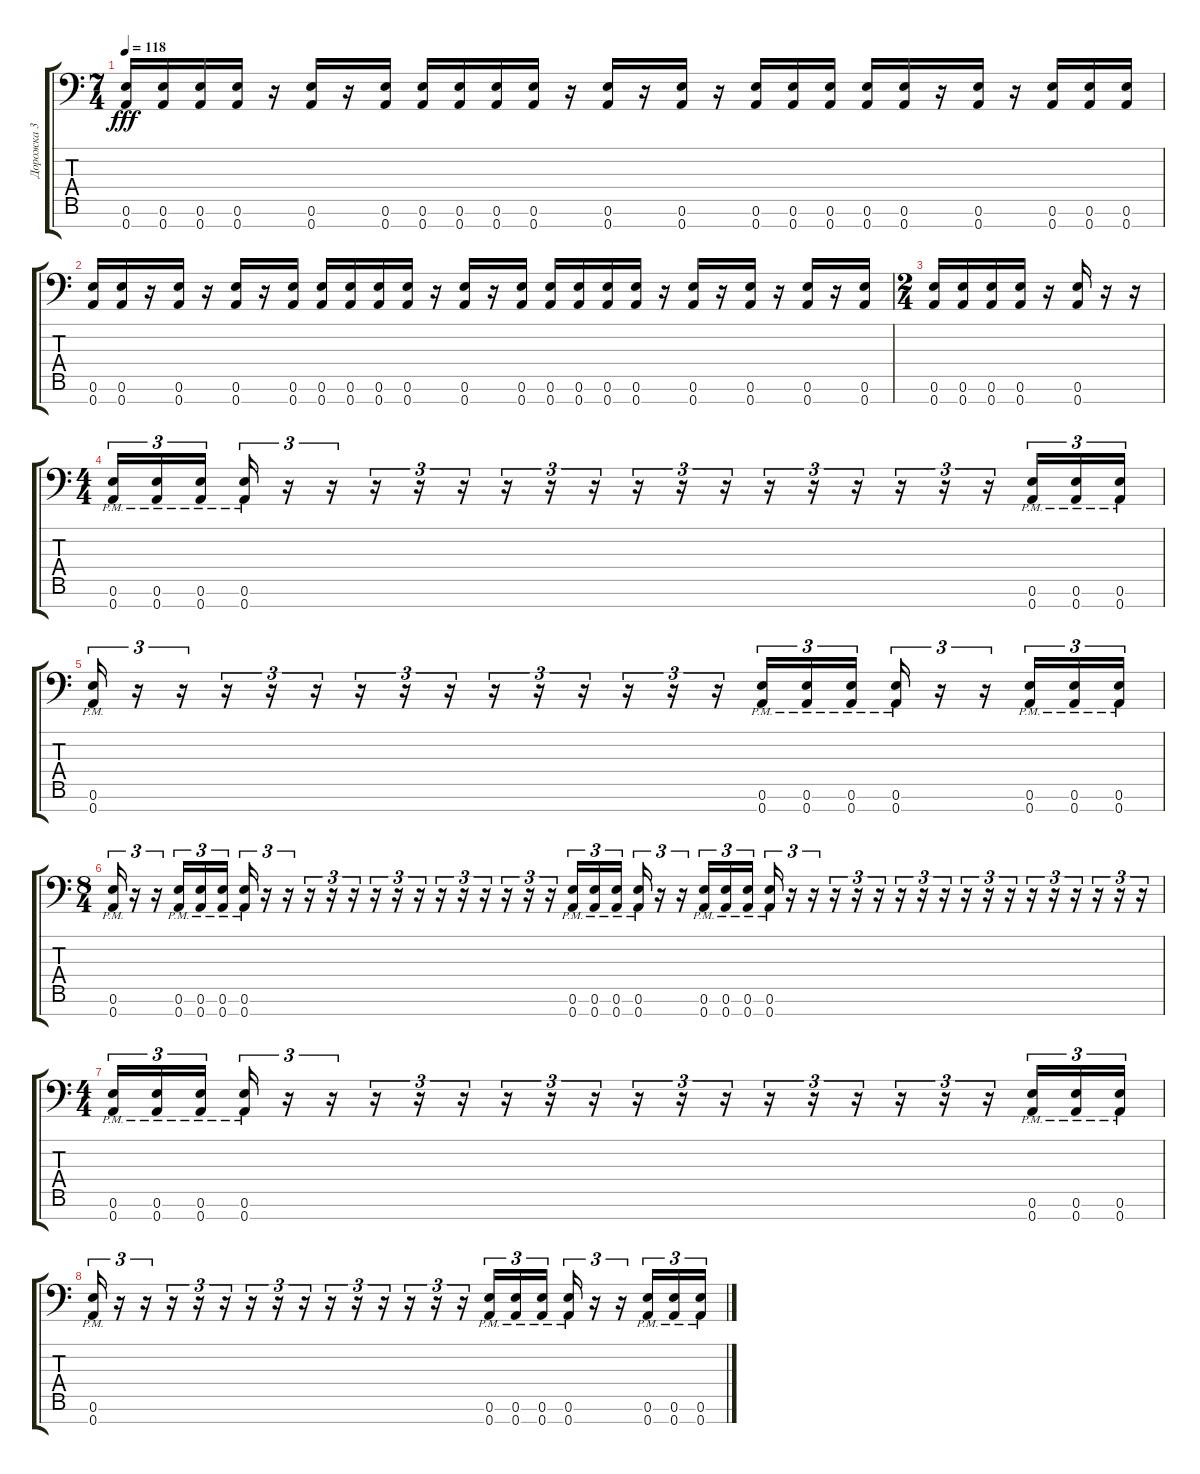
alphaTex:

\track ("Дорожка 3" "Дорожка 3") {instrument overdrivenguitar}
\staff {score tabs}
\tuning (E4 B3 G3 D3 A2 E2 A1) {hide}
\ts (7 4)
\tempo 118
\clef f4
\ks c
(0.6 0.7).16{dy fff} (0.6 0.7).16 (0.6 0.7).16 (0.6 0.7).16 r.16 (0.6 0.7).16 r.16 (0.6 0.7).16 (0.6 0.7).16 (0.6 0.7).16 (0.6 0.7).16 (0.6 0.7).16 r.16 (0.6 0.7).16 r.16 (0.6 0.7).16 r.16 (0.6 0.7).16 (0.6 0.7).16 (0.6 0.7).16 (0.6 0.7).16 (0.6 0.7).16 r.16 (0.6 0.7).16 r.16 (0.6 0.7).16 (0.6 0.7).16 (0.6 0.7).16 |
(0.6 0.7).16 (0.6 0.7).16 r.16 (0.6 0.7).16 r.16 (0.6 0.7).16 r.16 (0.6 0.7).16 (0.6 0.7).16 (0.6 0.7).16 (0.6 0.7).16 (0.6 0.7).16 r.16 (0.6 0.7).16 r.16 (0.6 0.7).16 (0.6 0.7).16 (0.6 0.7).16 (0.6 0.7).16 (0.6 0.7).16 r.16 (0.6 0.7).16 r.16 (0.6 0.7).16 r.16 (0.6 0.7).16 r.16 (0.6 0.7).16 |
\ts (2 4)
(0.6 0.7).16 (0.6 0.7).16 (0.6 0.7).16 (0.6 0.7).16 r.16 (0.6 0.7).16 r.16 r.16 |
\ts (4 4)
(0.6{pm} 0.7{pm}).16{tu (3 2)} (0.6{pm} 0.7{pm}).16{tu (3 2)} (0.6{pm} 0.7{pm}).16{tu (3 2) beam splitsecondary} (0.6{pm} 0.7{pm}).16{tu (3 2)} r.16{tu (3 2)} r.16{tu (3 2)} r.16{tu (3 2)} r.16{tu (3 2)} r.16{tu (3 2)} r.16{tu (3 2)} r.16{tu (3 2)} r.16{tu (3 2)} r.16{tu (3 2)} r.16{tu (3 2)} r.16{tu (3 2)} r.16{tu (3 2)} r.16{tu (3 2)} r.16{tu (3 2)} r.16{tu (3 2)} r.16{tu (3 2)} r.16{tu (3 2)} (0.6{pm} 0.7{pm}).16{tu (3 2)} (0.6{pm} 0.7{pm}).16{tu (3 2)} (0.6{pm} 0.7{pm}).16{tu (3 2)} |
(0.6{pm} 0.7{pm}).16{tu (3 2)} r.16{tu (3 2)} r.16{tu (3 2)} r.16{tu (3 2)} r.16{tu (3 2)} r.16{tu (3 2)} r.16{tu (3 2)} r.16{tu (3 2)} r.16{tu (3 2)} r.16{tu (3 2)} r.16{tu (3 2)} r.16{tu (3 2)} r.16{tu (3 2)} r.16{tu (3 2)} r.16{tu (3 2)} (0.6{pm} 0.7{pm}).16{tu (3 2)} (0.6{pm} 0.7{pm}).16{tu (3 2)} (0.6{pm} 0.7{pm}).16{tu (3 2)} (0.6{pm} 0.7{pm}).16{tu (3 2)} r.16{tu (3 2)} r.16{tu (3 2)} (0.6{pm} 0.7{pm}).16{tu (3 2)} (0.6{pm} 0.7{pm}).16{tu (3 2)} (0.6{pm} 0.7{pm}).16{tu (3 2)} |
\ts (8 4)
(0.6{pm} 0.7{pm}).16{tu (3 2)} r.16{tu (3 2)} r.16{tu (3 2)} (0.6{pm} 0.7{pm}).16{tu (3 2)} (0.6{pm} 0.7{pm}).16{tu (3 2)} (0.6{pm} 0.7{pm}).16{tu (3 2)} (0.6{pm} 0.7{pm}).16{tu (3 2)} r.16{tu (3 2)} r.16{tu (3 2)} r.16{tu (3 2)} r.16{tu (3 2)} r.16{tu (3 2)} r.16{tu (3 2)} r.16{tu (3 2)} r.16{tu (3 2)} r.16{tu (3 2)} r.16{tu (3 2)} r.16{tu (3 2)} r.16{tu (3 2)} r.16{tu (3 2)} r.16{tu (3 2)} (0.6{pm} 0.7{pm}).16{tu (3 2)} (0.6{pm} 0.7{pm}).16{tu (3 2)} (0.6{pm} 0.7{pm}).16{tu (3 2)} (0.6{pm} 0.7{pm}).16{tu (3 2)} r.16{tu (3 2)} r.16{tu (3 2)} (0.6{pm} 0.7{pm}).16{tu (3 2)} (0.6{pm} 0.7{pm}).16{tu (3 2)} (0.6{pm} 0.7{pm}).16{tu (3 2)} (0.6{pm} 0.7{pm}).16{tu (3 2)} r.16{tu (3 2)} r.16{tu (3 2)} r.16{tu (3 2)} r.16{tu (3 2)} r.16{tu (3 2)} r.16{tu (3 2)} r.16{tu (3 2)} r.16{tu (3 2)} r.16{tu (3 2)} r.16{tu (3 2)} r.16{tu (3 2)} r.16{tu (3 2)} r.16{tu (3 2)} r.16{tu (3 2)} r.16{tu (3 2)} r.16{tu (3 2)} r.16{tu (3 2)} |
\ts (4 4)
(0.6{pm} 0.7{pm}).16{tu (3 2)} (0.6{pm} 0.7{pm}).16{tu (3 2)} (0.6{pm} 0.7{pm}).16{tu (3 2) beam splitsecondary} (0.6{pm} 0.7{pm}).16{tu (3 2)} r.16{tu (3 2)} r.16{tu (3 2)} r.16{tu (3 2)} r.16{tu (3 2)} r.16{tu (3 2)} r.16{tu (3 2)} r.16{tu (3 2)} r.16{tu (3 2)} r.16{tu (3 2)} r.16{tu (3 2)} r.16{tu (3 2)} r.16{tu (3 2)} r.16{tu (3 2)} r.16{tu (3 2)} r.16{tu (3 2)} r.16{tu (3 2)} r.16{tu (3 2)} (0.6{pm} 0.7{pm}).16{tu (3 2)} (0.6{pm} 0.7{pm}).16{tu (3 2)} (0.6{pm} 0.7{pm}).16{tu (3 2)} |
(0.6{pm} 0.7{pm}).16{tu (3 2)} r.16{tu (3 2)} r.16{tu (3 2)} r.16{tu (3 2)} r.16{tu (3 2)} r.16{tu (3 2)} r.16{tu (3 2)} r.16{tu (3 2)} r.16{tu (3 2)} r.16{tu (3 2)} r.16{tu (3 2)} r.16{tu (3 2)} r.16{tu (3 2)} r.16{tu (3 2)} r.16{tu (3 2)} (0.6{pm} 0.7{pm}).16{tu (3 2)} (0.6{pm} 0.7{pm}).16{tu (3 2)} (0.6{pm} 0.7{pm}).16{tu (3 2)} (0.6{pm} 0.7{pm}).16{tu (3 2)} r.16{tu (3 2)} r.16{tu (3 2)} (0.6{pm} 0.7{pm}).16{tu (3 2)} (0.6{pm} 0.7{pm}).16{tu (3 2)} (0.6{pm} 0.7{pm}).16{tu (3 2)}
